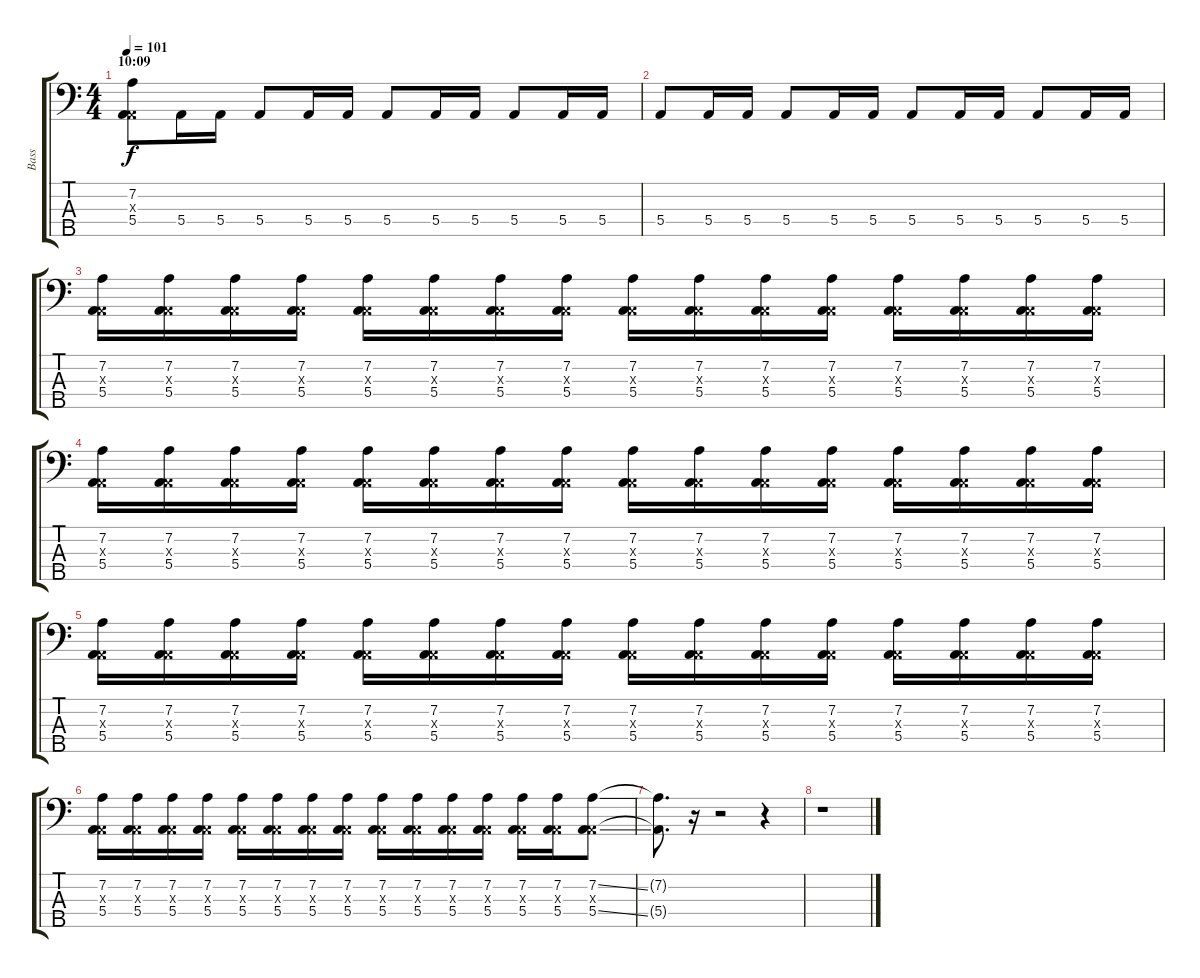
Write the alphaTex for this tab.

\track ("Bass" "Bass") {instrument electricbasspick}
\staff {score tabs}
\tuning (G2 D2 A1 E1 B0) {hide}
\ts (4 4)
\section ("" "10:09")
\tempo 101
\clef f4
\ks c
(7.2 0.3{x} 5.4).8{dy f} 5.4.16 5.4.16 5.4.8 5.4.16 5.4.16 5.4.8 5.4.16 5.4.16 5.4.8 5.4.16 5.4.16 |
5.4.8 5.4.16 5.4.16 5.4.8 5.4.16 5.4.16 5.4.8 5.4.16 5.4.16 5.4.8 5.4.16 5.4.16 |
(7.2 0.3{x} 5.4).16 (7.2 0.3{x} 5.4).16 (7.2 0.3{x} 5.4).16 (7.2 0.3{x} 5.4).16 (7.2 0.3{x} 5.4).16 (7.2 0.3{x} 5.4).16 (7.2 0.3{x} 5.4).16 (7.2 0.3{x} 5.4).16 (7.2 0.3{x} 5.4).16 (7.2 0.3{x} 5.4).16 (7.2 0.3{x} 5.4).16 (7.2 0.3{x} 5.4).16 (7.2 0.3{x} 5.4).16 (7.2 0.3{x} 5.4).16 (7.2 0.3{x} 5.4).16 (7.2 0.3{x} 5.4).16 |
(7.2 0.3{x} 5.4).16 (7.2 0.3{x} 5.4).16 (7.2 0.3{x} 5.4).16 (7.2 0.3{x} 5.4).16 (7.2 0.3{x} 5.4).16 (7.2 0.3{x} 5.4).16 (7.2 0.3{x} 5.4).16 (7.2 0.3{x} 5.4).16 (7.2 0.3{x} 5.4).16 (7.2 0.3{x} 5.4).16 (7.2 0.3{x} 5.4).16 (7.2 0.3{x} 5.4).16 (7.2 0.3{x} 5.4).16 (7.2 0.3{x} 5.4).16 (7.2 0.3{x} 5.4).16 (7.2 0.3{x} 5.4).16 |
(7.2 0.3{x} 5.4).16 (7.2 0.3{x} 5.4).16 (7.2 0.3{x} 5.4).16 (7.2 0.3{x} 5.4).16 (7.2 0.3{x} 5.4).16 (7.2 0.3{x} 5.4).16 (7.2 0.3{x} 5.4).16 (7.2 0.3{x} 5.4).16 (7.2 0.3{x} 5.4).16 (7.2 0.3{x} 5.4).16 (7.2 0.3{x} 5.4).16 (7.2 0.3{x} 5.4).16 (7.2 0.3{x} 5.4).16 (7.2 0.3{x} 5.4).16 (7.2 0.3{x} 5.4).16 (7.2 0.3{x} 5.4).16 |
(7.2 0.3{x} 5.4).16 (7.2 0.3{x} 5.4).16 (7.2 0.3{x} 5.4).16 (7.2 0.3{x} 5.4).16 (7.2 0.3{x} 5.4).16 (7.2 0.3{x} 5.4).16 (7.2 0.3{x} 5.4).16 (7.2 0.3{x} 5.4).16 (7.2 0.3{x} 5.4).16 (7.2 0.3{x} 5.4).16 (7.2 0.3{x} 5.4).16 (7.2 0.3{x} 5.4).16 (7.2 0.3{x} 5.4).16 (7.2 0.3{x} 5.4).16 (7.2{ss} 0.3{x} 5.4{ss}).8 |
(7.2{t} 5.4{t}).8{d} r.16 r.2 r.4 |
r.1
